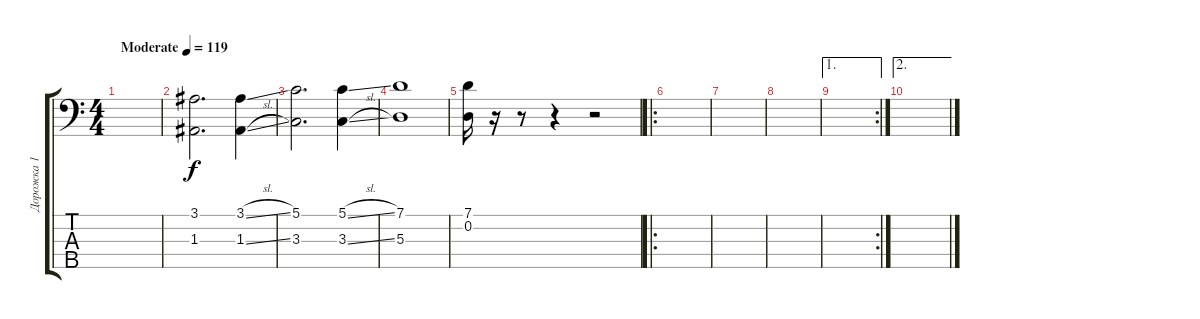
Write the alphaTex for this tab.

\track ("Дорожка 1" "Дорожка 1") {instrument banjo}
\staff {score tabs}
\tuning (G2 D2 A1 E1 B0) {hide}
\displaytranspose 12
\ts (4 4)
\tempo (119 "Moderate")
\clef f4
\ks c
|
(3.1 1.3).2{d} (3.1{sl} 1.3{sl}).4 |
(5.1 3.3).2{d} (5.1{sl} 3.3{sl}).4 |
(7.1 5.3).1 |
(7.1 0.2).16 r.16 r.8 r.4 r.2 |
\ro
|
|
|
\ae 1
\rc 2
|
\ae 2
